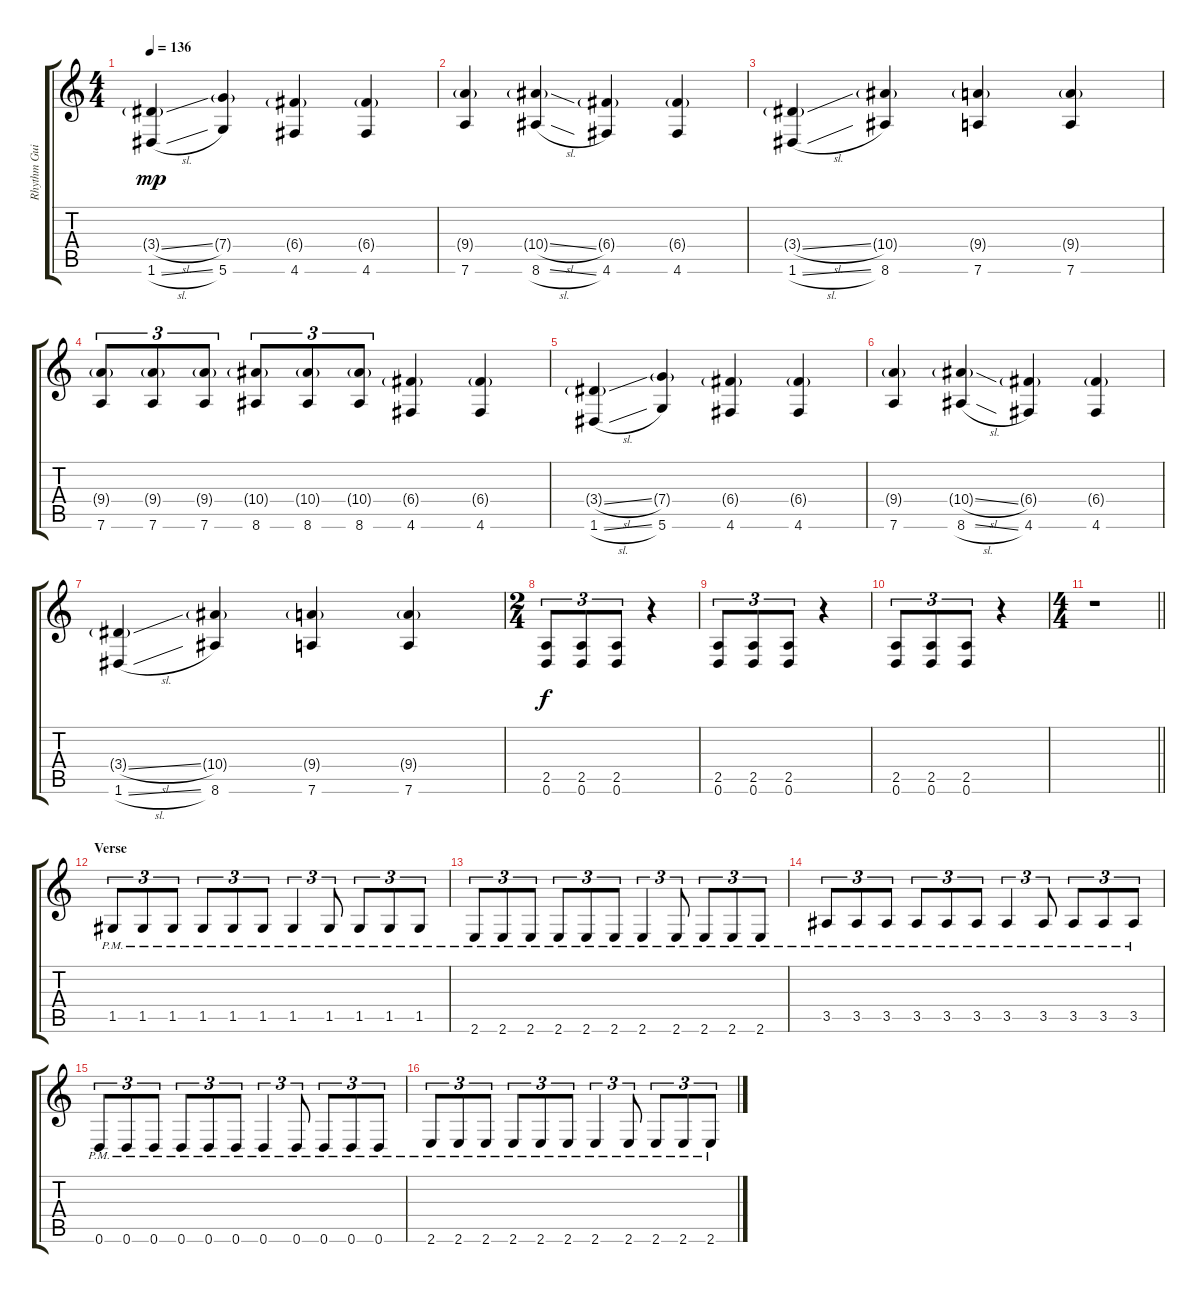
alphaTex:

\track ("Rhythm Guitar - Left" "Rhythm Gui") {instrument distortionguitar}
\staff {score tabs}
\tuning (D4 A3 F3 C3 G2 D2) {hide}
\ts (4 4)
\tempo 136
\clef g2
\ks c
(3.4{sl g} 1.6{sl}).4{dy mp} (7.4{g} 5.6).4 (6.4{g} 4.6).4 (6.4{g} 4.6).4 |
(9.4{g} 7.6).4 (10.4{sl g} 8.6{sl}).4 (6.4{g} 4.6).4 (6.4{g} 4.6).4 |
(3.4{sl g} 1.6{sl}).4 (10.4{g} 8.6).4 (9.4{g} 7.6).4 (9.4{g} 7.6).4 |
(9.4{g} 7.6).8{tu (3 2)} (9.4{g} 7.6).8{tu (3 2)} (9.4{g} 7.6).8{tu (3 2)} (10.4{g} 8.6).8{tu (3 2)} (10.4{g} 8.6).8{tu (3 2)} (10.4{g} 8.6).8{tu (3 2)} (6.4{g} 4.6).4 (6.4{g} 4.6).4 |
(3.4{sl g} 1.6{sl}).4 (7.4{g} 5.6).4 (6.4{g} 4.6).4 (6.4{g} 4.6).4 |
(9.4{g} 7.6).4 (10.4{sl g} 8.6{sl}).4 (6.4{g} 4.6).4 (6.4{g} 4.6).4 |
(3.4{sl g} 1.6{sl}).4 (10.4{g} 8.6).4 (9.4{g} 7.6).4 (9.4{g} 7.6).4 |
\ts (2 4)
(2.5 0.6).8{tu (3 2) dy f} (2.5 0.6).8{tu (3 2)} (2.5 0.6).8{tu (3 2)} r.4 |
(2.5 0.6).8{tu (3 2)} (2.5 0.6).8{tu (3 2)} (2.5 0.6).8{tu (3 2)} r.4 |
(2.5 0.6).8{tu (3 2)} (2.5 0.6).8{tu (3 2)} (2.5 0.6).8{tu (3 2)} r.4 |
\ts (4 4)
\barLineRight lightlight
r.1 |
\section ("" "Verse")
1.5{pm}.8{tu (3 2)} 1.5{pm}.8{tu (3 2)} 1.5{pm}.8{tu (3 2)} 1.5{pm}.8{tu (3 2)} 1.5{pm}.8{tu (3 2)} 1.5{pm}.8{tu (3 2)} 1.5{pm}.4{tu (3 2)} 1.5{pm}.8{tu (3 2)} 1.5{pm}.8{tu (3 2)} 1.5{pm}.8{tu (3 2)} 1.5{pm}.8{tu (3 2)} |
2.6{pm}.8{tu (3 2)} 2.6{pm}.8{tu (3 2)} 2.6{pm}.8{tu (3 2)} 2.6{pm}.8{tu (3 2)} 2.6{pm}.8{tu (3 2)} 2.6{pm}.8{tu (3 2)} 2.6{pm}.4{tu (3 2)} 2.6{pm}.8{tu (3 2)} 2.6{pm}.8{tu (3 2)} 2.6{pm}.8{tu (3 2)} 2.6{pm}.8{tu (3 2)} |
3.5{pm}.8{tu (3 2)} 3.5{pm}.8{tu (3 2)} 3.5{pm}.8{tu (3 2)} 3.5{pm}.8{tu (3 2)} 3.5{pm}.8{tu (3 2)} 3.5{pm}.8{tu (3 2)} 3.5{pm}.4{tu (3 2)} 3.5{pm}.8{tu (3 2)} 3.5{pm}.8{tu (3 2)} 3.5{pm}.8{tu (3 2)} 3.5{pm}.8{tu (3 2)} |
0.6{pm}.8{tu (3 2)} 0.6{pm}.8{tu (3 2)} 0.6{pm}.8{tu (3 2)} 0.6{pm}.8{tu (3 2)} 0.6{pm}.8{tu (3 2)} 0.6{pm}.8{tu (3 2)} 0.6{pm}.4{tu (3 2)} 0.6{pm}.8{tu (3 2)} 0.6{pm}.8{tu (3 2)} 0.6{pm}.8{tu (3 2)} 0.6{pm}.8{tu (3 2)} |
2.6{pm}.8{tu (3 2)} 2.6{pm}.8{tu (3 2)} 2.6{pm}.8{tu (3 2)} 2.6{pm}.8{tu (3 2)} 2.6{pm}.8{tu (3 2)} 2.6{pm}.8{tu (3 2)} 2.6{pm}.4{tu (3 2)} 2.6{pm}.8{tu (3 2)} 2.6{pm}.8{tu (3 2)} 2.6{pm}.8{tu (3 2)} 2.6{pm}.8{tu (3 2)}
